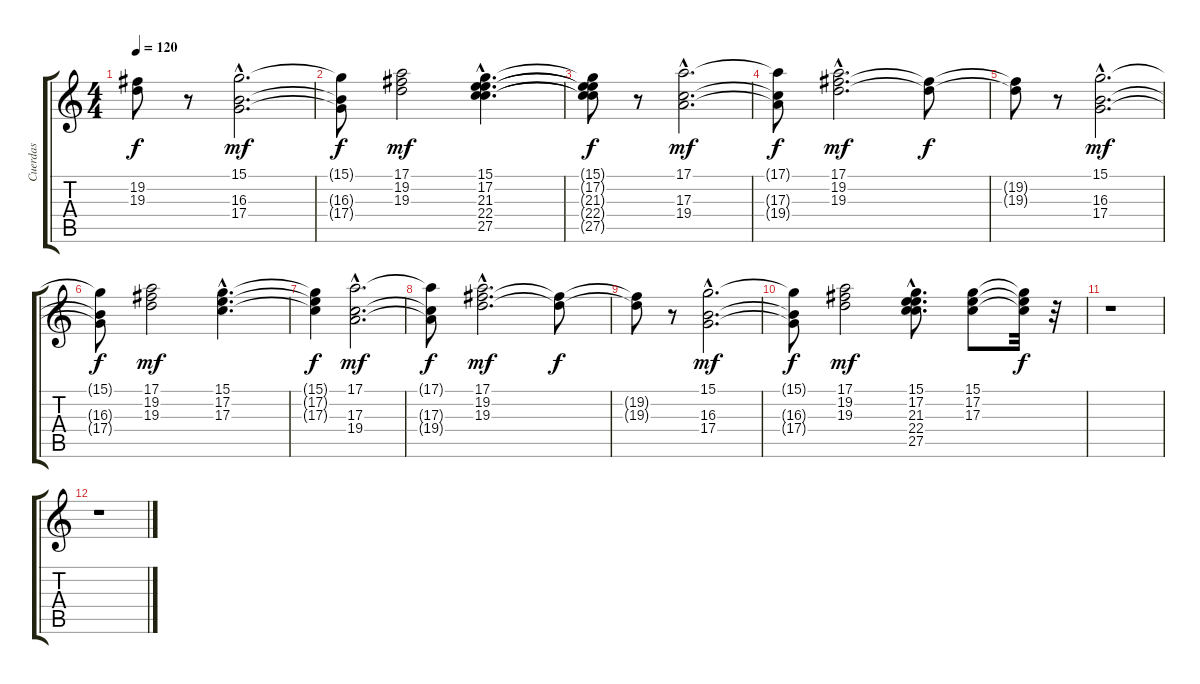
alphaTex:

\track ("Cuerdas" "Cuerdas") {instrument synthstrings1}
\staff {score tabs}
\tuning (E4 B3 G3 D3 A2 E2) {hide}
\ts (4 4)
\tempo 120
\clef g2
\ks c
(19.2{t} 19.3{t}).8{dy f} r.8 (15.1{hac} 16.3{hac} 17.4{hac}).2{d dy mf} |
(15.1{t} 16.3{t} 17.4{t}).8{dy f} (17.1 19.2 19.3).2{dy mf} (15.1{hac} 17.2{hac} 21.3{hac} 22.4{hac} 27.5{hac}).4{d} |
(15.1{t} 17.2{t} 21.3{t} 22.4{t} 27.5{t}).8{dy f} r.8 (17.1{hac} 17.3{hac} 19.4{hac}).2{d dy mf} |
(17.1{t} 17.3{t} 19.4{t}).8{dy f} (17.1{hac} 19.2{hac} 19.3{hac}).2{d dy mf} (19.2{t} 19.3{t}).8{dy f} |
(19.2{t} 19.3{t}).8 r.8 (15.1{hac} 16.3{hac} 17.4{hac}).2{d dy mf} |
(15.1{t} 16.3{t} 17.4{t}).8{dy f} (17.1 19.2 19.3).2{dy mf} (15.1{hac} 17.2{hac} 17.3{hac}).4{d} |
(15.1{t} 17.2{t} 17.3{t}).4{dy f} (17.1{hac} 17.3{hac} 19.4{hac}).2{d dy mf} |
(17.1{t} 17.3{t} 19.4{t}).8{dy f} (17.1{hac} 19.2{hac} 19.3{hac}).2{d dy mf} (19.2{t} 19.3{t}).8{dy f} |
(19.2{t} 19.3{t}).8 r.8 (15.1{hac} 16.3{hac} 17.4{hac}).2{d dy mf} |
(15.1{t} 16.3{t} 17.4{t}).8{dy f} (17.1 19.2 19.3).2{dy mf} (15.1{hac} 17.2{hac} 21.3{hac} 22.4{hac} 27.5{hac}).8{d} (15.1 17.2 17.3).8 (15.1{t} 17.2{t} 17.3{t}).32{dy f} r.32 |
r.1 |
r.1
